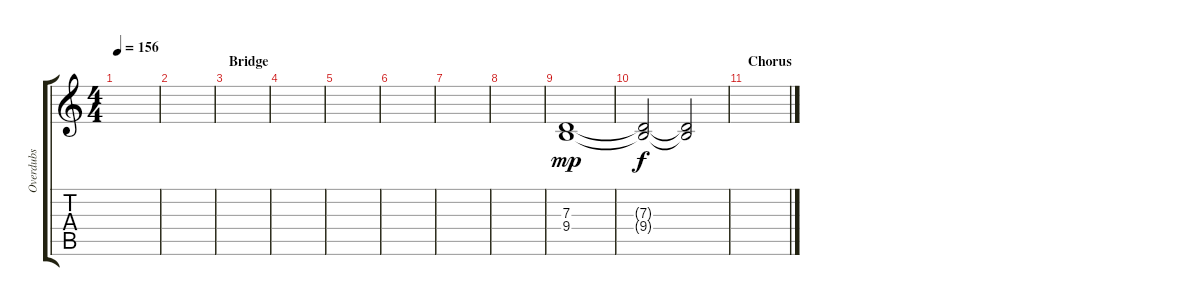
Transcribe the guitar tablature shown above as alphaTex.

\track ("Overdubs" "Overdubs") {instrument synthstrings1}
\staff {score tabs}
\tuning (E4 B3 G3 D3 A2 E2) {hide}
\ts (4 4)
\tempo 156
\clef g2
\ks c
|
|
\section ("" "Bridge")
|
|
|
|
|
|
(7.3 9.4).1{dy mp instrument synthstrings1} |
(7.3{t} 9.4{t}).2{dy f} (7.3{t} 9.4{t}).2 |
\section ("" "Chorus")
